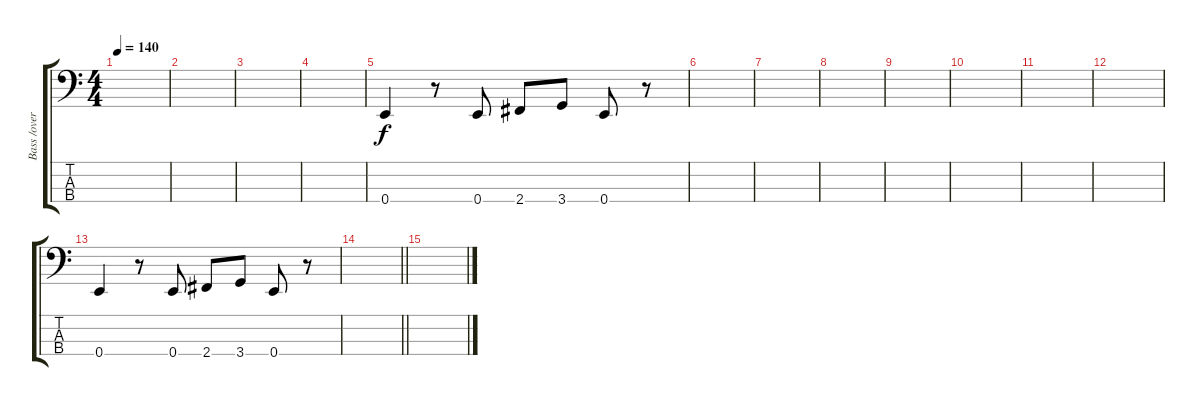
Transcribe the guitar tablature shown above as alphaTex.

\track ("Bass /overdub" "Bass /over") {instrument contrabass}
\staff {score tabs}
\tuning (G2 D2 A1 E1) {hide}
\ts (4 4)
\tempo 140
\clef f4
\ks c
|
|
|
|
0.4.4 r.8 0.4.8 2.4.8 3.4.8 0.4.8 r.8 |
|
|
|
|
|
|
|
0.4.4 r.8 0.4.8 2.4.8 3.4.8 0.4.8 r.8 |
\barLineRight lightlight
|
\section ("" "")
